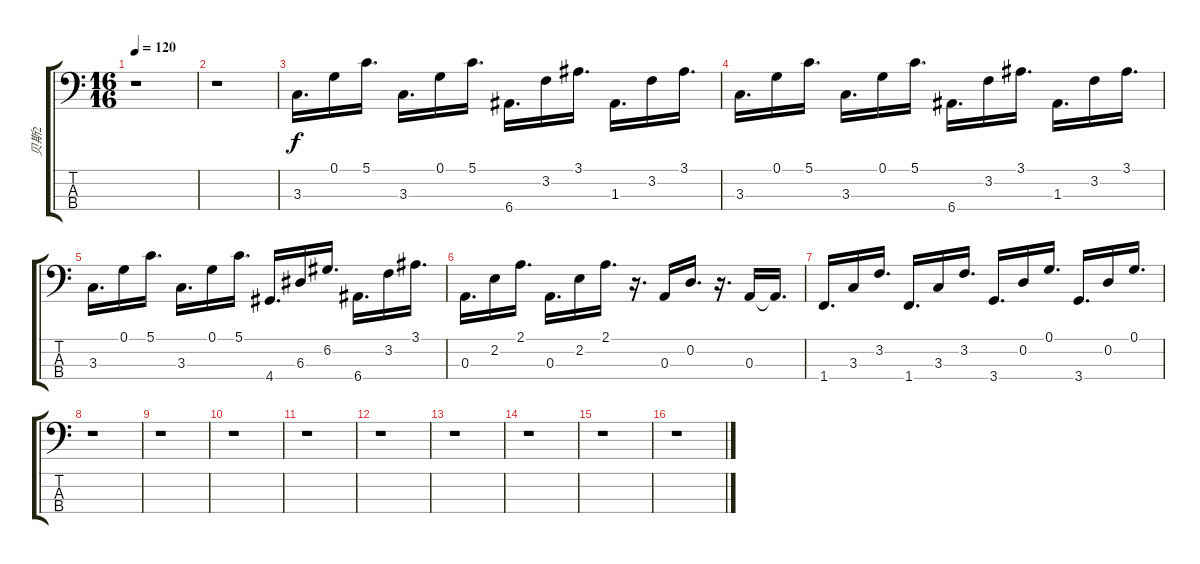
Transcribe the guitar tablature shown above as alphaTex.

\track ("贝斯2" "贝斯2") {instrument slapbass2}
\staff {score tabs}
\tuning (G2 D2 A1 E1) {hide}
\ts (16 16)
\tempo 120
\clef f4
\ks c
r.1{dy fff} |
r.1 |
3.3.16{d dy f instrument electricbassfinger} 0.1.16 5.1.16{d} 3.3.16{d} 0.1.16 5.1.16{d} 6.4.16{d} 3.2.16 3.1.16{d} 1.3.16{d} 3.2.16 3.1.16{d} |
3.3.16{d} 0.1.16 5.1.16{d} 3.3.16{d} 0.1.16 5.1.16{d} 6.4.16{d} 3.2.16 3.1.16{d} 1.3.16{d} 3.2.16 3.1.16{d} |
3.3.16{d} 0.1.16 5.1.16{d} 3.3.16{d} 0.1.16 5.1.16{d} 4.4.16{d} 6.3.16 6.2.16{d} 6.4.16{d} 3.2.16 3.1.16{d} |
0.3.16{d} 2.2.16 2.1.16{d} 0.3.16{d} 2.2.16 2.1.16{d} r.16{d} 0.3.16 0.2.16{d} r.16{d} 0.3.16 0.3{t}.16{d} |
1.4.16{d} 3.3.16 3.2.16{d} 1.4.16{d} 3.3.16 3.2.16{d} 3.4.16{d} 0.2.16 0.1.16{d} 3.4.16{d} 0.2.16 0.1.16{d} |
r.1 |
r.1 |
r.1 |
r.1 |
r.1 |
r.1 |
r.1 |
r.1 |
r.1
